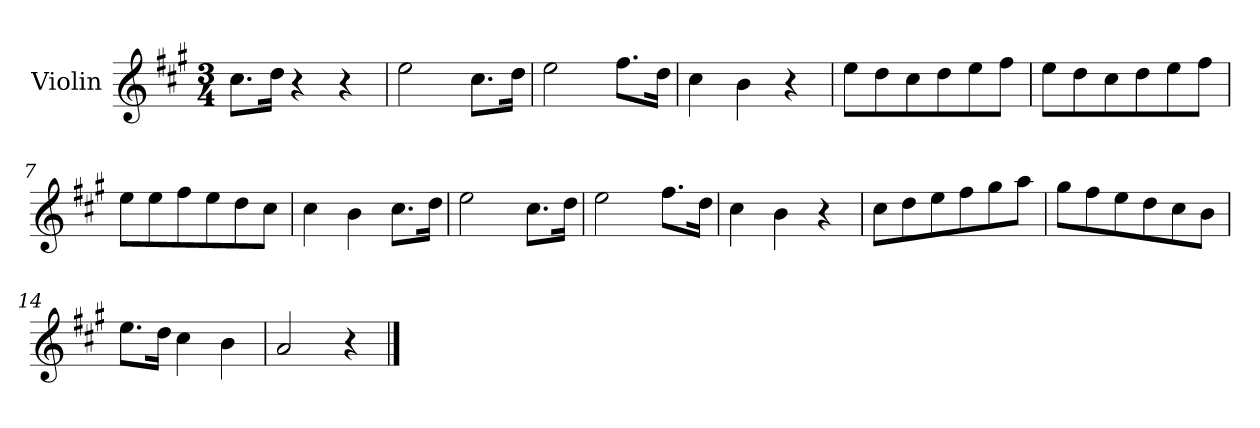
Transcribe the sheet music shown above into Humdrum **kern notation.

**kern
*part1
*staff1
*I"Violin
*I'Vln.
*clefG2
*k[f#c#g#]
*M3/4
=1
8.cc#\L
16dd\Jk
4r
4r
=2
2ee\
8.cc#\L
16dd\Jk
=3
2ee\
8.ff#\L
16dd\Jk
=4
4cc#\
4b\
4r
=5
8ee\L
8dd\
8cc#\
8dd\
8ee\
8ff#\J
=6
8ee\L
8dd\
8cc#\
8dd\
8ee\
8ff#\J
!!LO:LB:g=z
=7
8ee\L
8ee\
8ff#\
8ee\
8dd\
8cc#\J
=8
4cc#\
4b\
8.cc#\L
16dd\Jk
=9
2ee\
8.cc#\L
16dd\Jk
=10
2ee\
8.ff#\L
16dd\Jk
=11
4cc#\
4b\
4r
=12
8cc#\L
8dd\
8ee\
8ff#\
8gg#\
8aa\J
!!LO:LB:g=z
=13
8gg#\L
8ff#\
8ee\
8dd\
8cc#\
8b\J
=14
8.ee\L
16dd\Jk
4cc#\
4b\
=15
2a/
4r
==
*-
